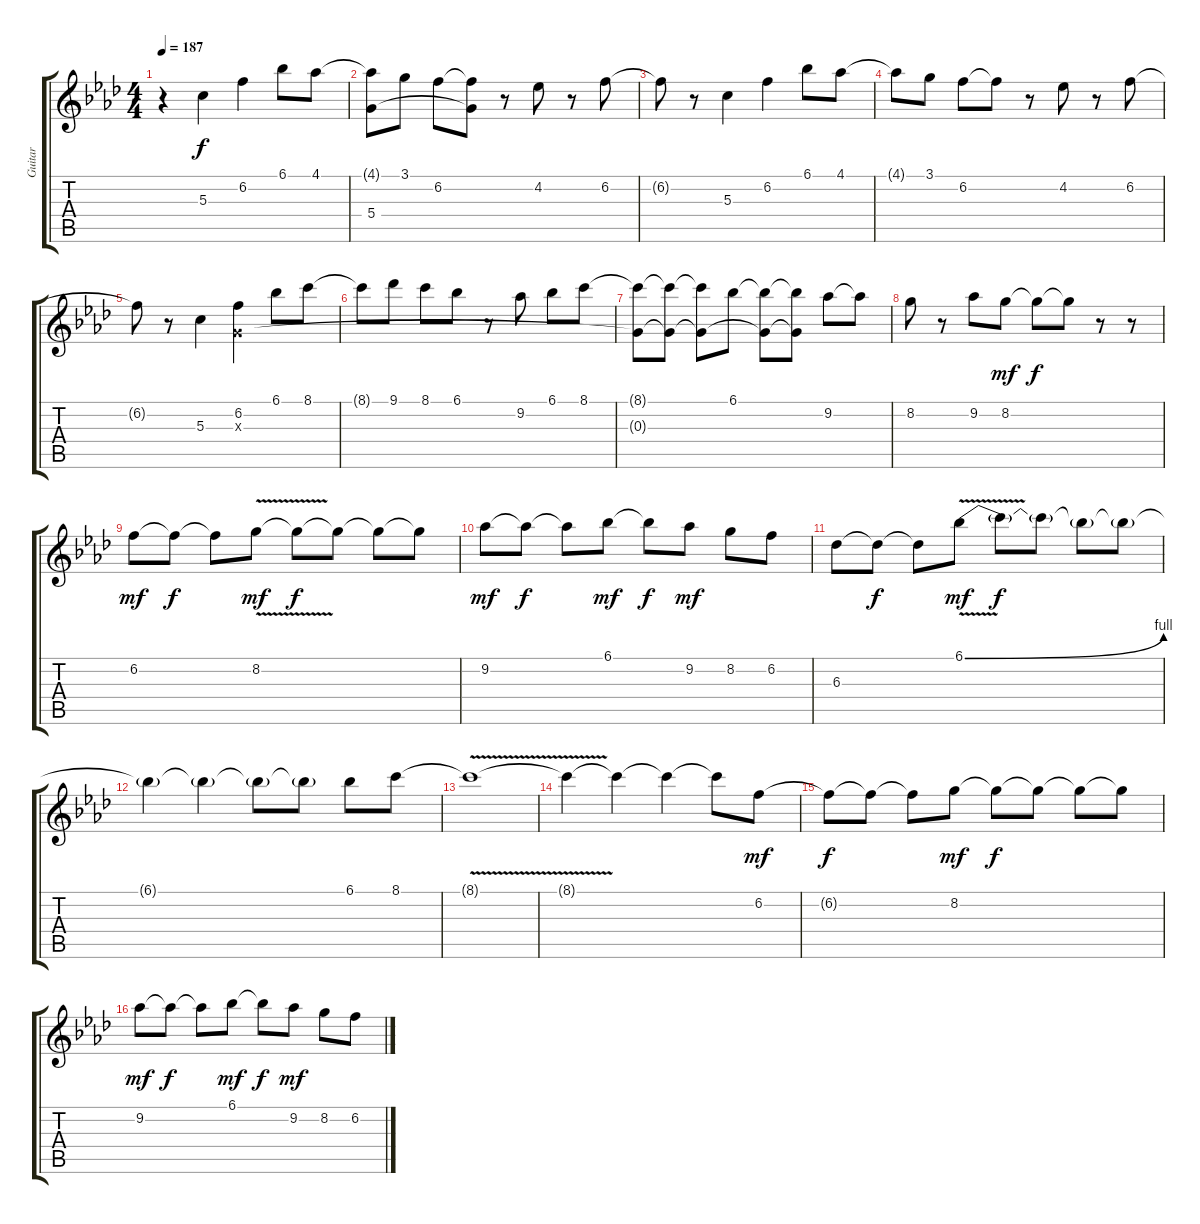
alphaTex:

\track ("Guitar" "Guitar") {instrument distortionguitar}
\staff {score tabs}
\tuning (E4 B3 G3 D3 A2 E2) {hide}
\ts (4 4)
\tempo 187
\clef g2
\ks ab
r.4{dy f} 5.3.4 6.2.4 6.1.8 4.1.8 |
(4.1{t} 5.4).8 3.1.8 6.2.8 (6.2{t} 5.4{t}).8 r.8 4.2.8 r.8 6.2.8 |
6.2{t}.8 r.8 5.3.4 6.2.4 6.1.8 4.1.8 |
4.1{t}.8 3.1.8 6.2.8 6.2{t}.8 r.8 4.2.8 r.8 6.2.8 |
6.2{t}.8 r.8 5.3.4 (6.2 0.3{x}).4 6.1.8 8.1.8 |
8.1{t}.8 9.1.8 8.1.8 6.1.8 r.8 9.2.8 6.1.8 8.1.8 |
(8.1{t} 0.3{t}).8 (8.1{t} 0.3{t}).8 (8.1{t} 0.3{t}).8 6.1.8 (6.1{t} 0.3{t}).8 (6.1{t} 0.3{t}).8 9.2.8 9.2{t}.8 |
8.2.8 r.8 9.2.8 8.2.8{dy mf} 8.2{t}.8{dy f} 8.2{t}.8 r.8 r.8 |
6.2.8{dy mf} 6.2{t}.8{dy f} 6.2{t}.8 8.2{v}.8{dy mf} 8.2{t}.8{dy f} 8.2{t}.8 8.2{t}.8 8.2{t}.8 |
9.2.8{dy mf} 9.2{t}.8{dy f} 9.2{t}.8 6.1.8{dy mf} 6.1{t}.8{dy f} 9.2.8{dy mf} 8.2.8 6.2.8 |
6.3.8 6.3{t}.8{dy f} 6.3{t}.8 6.1{be (bend 0 0 60 4) v}.8{dy mf} 6.1{t}.8{dy f} 6.1{t}.8 6.1{t}.8 6.1{t}.8 |
6.1{t}.4 6.1{t}.4 6.1{t}.8 6.1{t}.8 6.1.8 8.1.8 |
8.1{v t}.1 |
8.1{t}.4 8.1{t}.4 8.1{t}.4 8.1{t}.8 6.2.8{dy mf} |
6.2{t}.8{dy f} 6.2{t}.8 6.2{t}.8 8.2.8{dy mf} 8.2{t}.8{dy f} 8.2{t}.8 8.2{t}.8 8.2{t}.8 |
9.2.8{dy mf} 9.2{t}.8{dy f} 9.2{t}.8 6.1.8{dy mf} 6.1{t}.8{dy f} 9.2.8{dy mf} 8.2.8 6.2.8
